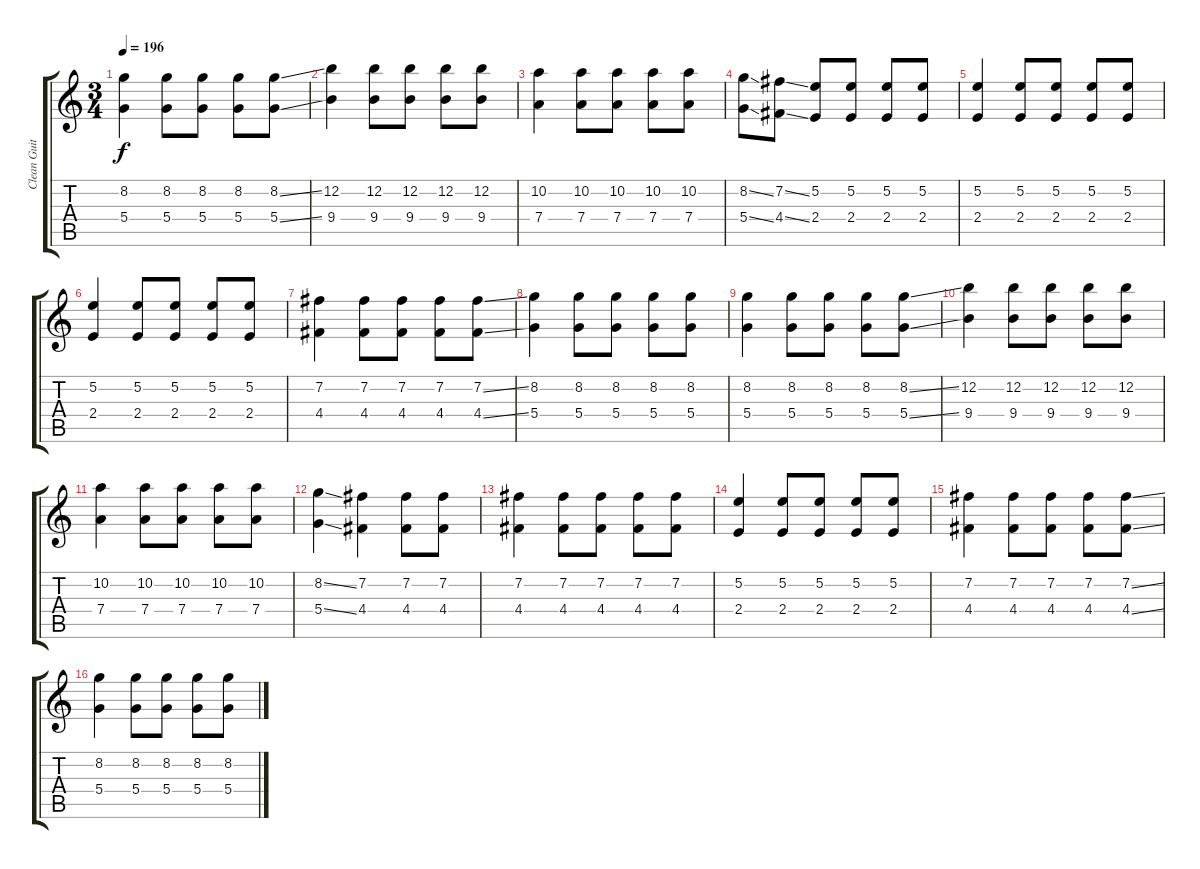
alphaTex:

\track ("Clean Guitar" "Clean Guit") {instrument acousticguitarsteel}
\staff {score tabs}
\tuning (E4 B3 G3 D3 A2 E2) {hide}
\ts (3 4)
\tempo 196
\clef g2
\ks c
(8.2 5.4).4{dy f} (8.2 5.4).8 (8.2 5.4).8 (8.2 5.4).8 (8.2{ss} 5.4{ss}).8 |
(12.2 9.4).4 (12.2 9.4).8 (12.2 9.4).8 (12.2 9.4).8 (12.2 9.4).8 |
(10.2 7.4).4 (10.2 7.4).8 (10.2 7.4).8 (10.2 7.4).8 (10.2 7.4).8 |
(8.2{ss} 5.4{ss}).8{instrument overdrivenguitar} (7.2{ss} 4.4{ss}).8 (5.2 2.4).8 (5.2 2.4).8 (5.2 2.4).8 (5.2 2.4).8 |
(5.2 2.4).4 (5.2 2.4).8 (5.2 2.4).8 (5.2 2.4).8 (5.2 2.4).8 |
(5.2 2.4).4{volume 7 instrument overdrivenguitar} (5.2 2.4).8 (5.2 2.4).8 (5.2 2.4).8 (5.2 2.4).8 |
(7.2 4.4).4 (7.2 4.4).8 (7.2 4.4).8 (7.2 4.4).8 (7.2{ss} 4.4{ss}).8 |
(8.2 5.4).4{instrument overdrivenguitar} (8.2 5.4).8 (8.2 5.4).8 (8.2 5.4).8 (8.2 5.4).8 |
(8.2 5.4).4 (8.2 5.4).8 (8.2 5.4).8 (8.2 5.4).8 (8.2{ss} 5.4{ss}).8 |
(12.2 9.4).4 (12.2 9.4).8 (12.2 9.4).8 (12.2 9.4).8 (12.2 9.4).8 |
(10.2 7.4).4 (10.2 7.4).8 (10.2 7.4).8 (10.2 7.4).8 (10.2 7.4).8 |
(8.2{ss} 5.4{ss}).4{instrument overdrivenguitar} (7.2 4.4).4 (7.2 4.4).8 (7.2 4.4).8 |
(7.2 4.4).4 (7.2 4.4).8 (7.2 4.4).8 (7.2 4.4).8 (7.2 4.4).8 |
(5.2 2.4).4{volume 0 instrument overdrivenguitar} (5.2 2.4).8 (5.2 2.4).8 (5.2 2.4).8 (5.2 2.4).8 |
(7.2 4.4).4 (7.2 4.4).8 (7.2 4.4).8 (7.2 4.4).8 (7.2{ss} 4.4{ss}).8 |
(8.2 5.4).4{instrument overdrivenguitar} (8.2 5.4).8 (8.2 5.4).8 (8.2 5.4).8 (8.2 5.4).8
